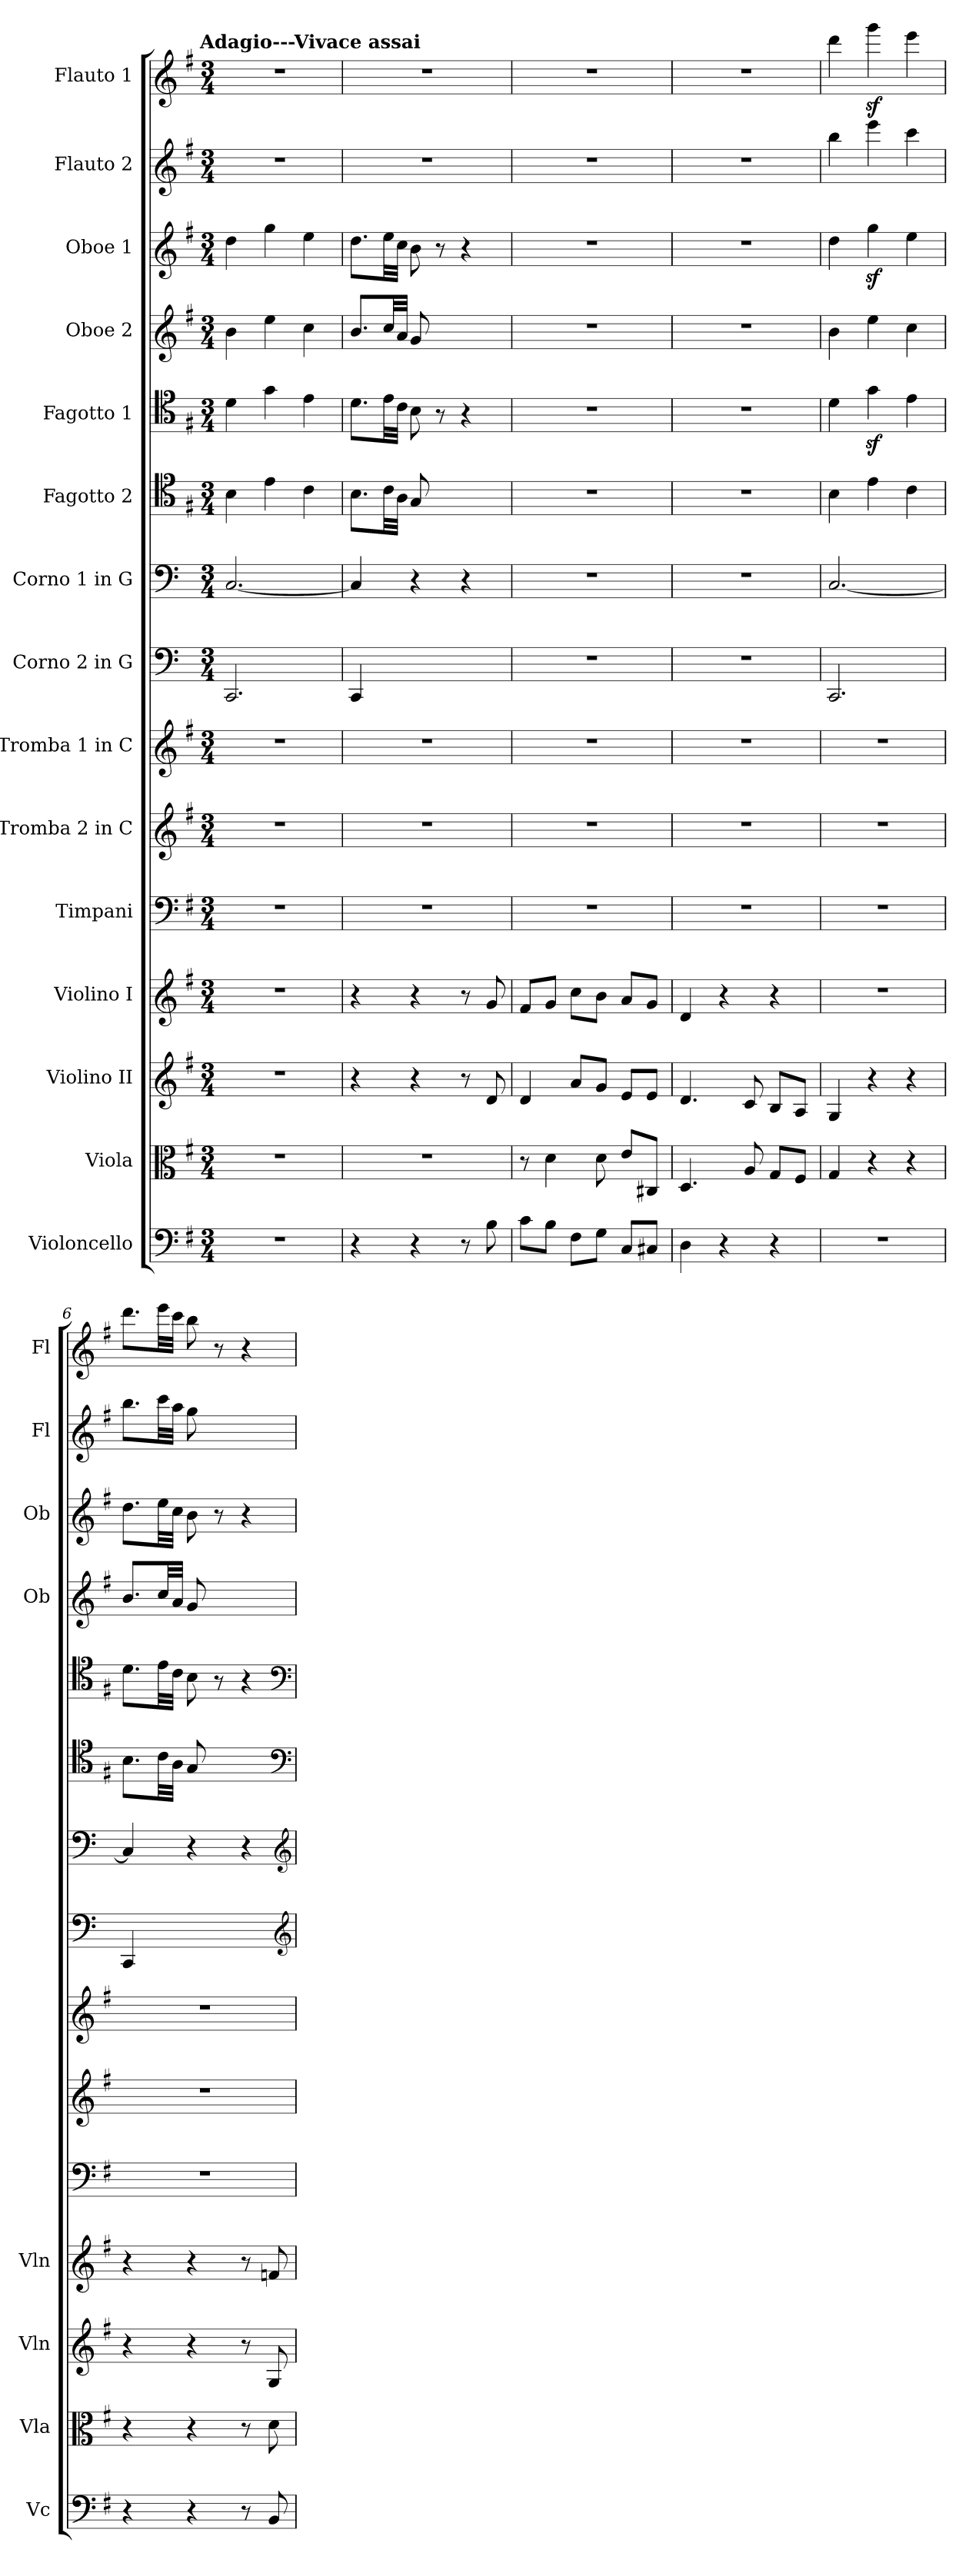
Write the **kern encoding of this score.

**kern	**kern	**kern	**kern	**kern	**kern	**kern	**kern	**kern	**kern	**kern	**kern	**kern	**kern	**kern
*part15	*part14	*part13	*part12	*part11	*part10	*part9	*part8	*part7	*part6	*part5	*part4	*part3	*part2	*part1
*staff15	*staff14	*staff13	*staff12	*staff11	*staff10	*staff9	*staff8	*staff7	*staff6	*staff5	*staff4	*staff3	*staff2	*staff1
*I"Violoncello	*I"Viola	*I"Violino II	*I"Violino I	*I"Timpani	*I"Tromba 2 in C	*I"Tromba 1 in C	*I"Corno 2 in G	*I"Corno 1 in G	*I"Fagotto 2	*I"Fagotto 1	*I"Oboe 2	*I"Oboe 1	*I"Flauto 2	*I"Flauto 1
*I'Vc	*I'Vla	*I'Vln	*I'Vln	*	*	*	*	*	*	*	*I'Ob	*I'Ob	*I'Fl	*I'Fl
*clefF4	*clefC3	*clefG2	*clefG2	*clefF4	*clefG2	*clefG2	*clefF4	*clefF4	*clefC4	*clefC4	*clefG2	*clefG2	*clefG2	*clefG2
*	*	*	*	*	*ITrd1c2	*ITrd1c2	*ITrd-4c-7	*ITrd-4c-7	*	*	*	*	*	*
*k[f#]	*k[f#]	*k[f#]	*k[f#]	*k[f#]	*k[b-]	*k[b-]	*k[f#]	*k[f#]	*k[f#]	*k[f#]	*k[f#]	*k[f#]	*k[f#]	*k[f#]
*G:	*G:	*G:	*G:	*G:	*F:	*F:	*G:	*G:	*G:	*G:	*G:	*G:	*G:	*G:
!!LO:TX:omd:t=Adagio---Vivace assai
*M3/4	*M3/4	*M3/4	*M3/4	*M3/4	*M3/4	*M3/4	*M3/4	*M3/4	*M3/4	*M3/4	*M3/4	*M3/4	*M3/4	*M3/4
*MM44	*MM44	*MM44	*MM44	*MM44	*MM44	*MM44	*MM44	*MM44	*MM44	*MM44	*MM44	*MM44	*MM44	*MM44
=1	=1	=1	=1	=1	=1	=1	=1	=1	=1	=1	=1	=1	=1	=1
2.r	2.r	2.r	2.r	2.r	2.r	2.r	2.GG	[2.G	4B	4d	4b	4dd	2.r	2.r
.	.	.	.	.	.	.	.	.	4e	4g	4ee	4gg	.	.
.	.	.	.	.	.	.	.	.	4c	4e	4cc	4ee	.	.
=2	=2	=2	=2	=2	=2	=2	=2	=2	=2	=2	=2	=2	=2	=2
4r	2.r	4r	4r	2.r	2.r	2.r	4GG	4G]	8.B\L	8.d\L	8.b/L	8.dd\L	2.r	2.r
.	.	.	.	.	.	.	.	.	32c\LL	32e\LL	32cc/LL	32ee\LL	.	.
.	.	.	.	.	.	.	.	.	32A\JJJ	32c\JJJ	32a/JJJ	32cc\JJJ	.	.
4r	.	4r	4r	.	.	.	4ryy	4r	8G	8B	8g	8b	.	.
.	.	.	.	.	.	.	.	.	8ryy	8r	8ryy	8r	.	.
8r	.	8r	8r	.	.	.	4ryy	4r	4ryy	4r	4ryy	4r	.	.
8B	.	8d	8g	.	.	.	.	.	.	.	.	.	.	.
=3	=3	=3	=3	=3	=3	=3	=3	=3	=3	=3	=3	=3	=3	=3
8c\L	8r	4d	8f#/L	2.r	2.r	2.r	2.r	2.r	2.r	2.r	2.r	2.r	2.r	2.r
8B\J	4d	.	8g/J	.	.	.	.	.	.	.	.	.	.	.
8F#\L	.	8a/L	8cc\L	.	.	.	.	.	.	.	.	.	.	.
8G\J	8d	8g/J	8b\J	.	.	.	.	.	.	.	.	.	.	.
8C/L	8e/L	8e/L	8a/L	.	.	.	.	.	.	.	.	.	.	.
8C#X/J	8C#X/J	8e/J	8g/J	.	.	.	.	.	.	.	.	.	.	.
=4	=4	=4	=4	=4	=4	=4	=4	=4	=4	=4	=4	=4	=4	=4
4D	4.D	4.d	4d	2.r	2.r	2.r	2.r	2.r	2.r	2.r	2.r	2.r	2.r	2.r
4r	.	.	4r	.	.	.	.	.	.	.	.	.	.	.
.	8A	8c	.	.	.	.	.	.	.	.	.	.	.	.
4r	8G/L	8B/L	4r	.	.	.	.	.	.	.	.	.	.	.
.	8F#/J	8A/J	.	.	.	.	.	.	.	.	.	.	.	.
=5	=5	=5	=5	=5	=5	=5	=5	=5	=5	=5	=5	=5	=5	=5
2.r	4G	4G	2.r	2.r	2.r	2.r	2.GG	[2.G	4B	4d	4b	4dd	4bb	4ddd
.	4r	4r	.	.	.	.	.	.	4e	4gz	4ee	4ggz	4eee	4gggz
.	4r	4r	.	.	.	.	.	.	4c	4e	4cc	4ee	4ccc	4eee
=6	=6	=6	=6	=6	=6	=6	=6	=6	=6	=6	=6	=6	=6	=6
4r	4r	4r	4r	2.r	2.r	2.r	4GG	4G]	8.B\L	8.d\L	8.b/L	8.dd\L	8.bb\L	8.ddd\L
.	.	.	.	.	.	.	.	.	32c\LL	32e\LL	32cc/LL	32ee\LL	32ccc\LL	32eee\LL
.	.	.	.	.	.	.	.	.	32A\JJJ	32c\JJJ	32a/JJJ	32cc\JJJ	32aa\JJJ	32ccc\JJJ
4r	4r	4r	4r	.	.	.	4ryy	4r	8G	8B	8g	8b	8gg	8bb
.	.	.	.	.	.	.	.	.	8ryy	8r	8ryy	8r	8ryy	8r
8r	8r	8r	8r	.	.	.	4ryy	4r	4ryy	4r	4ryy	4r	4ryy	4r
8BB	8d	8G	8fn	.	.	.	.	.	.	.	.	.	.	.
*	*	*	*	*	*	*	*clefG2	*clefG2	*clefF4	*clefF4	*	*	*	*
=	=	=	=	=	=	=	=	=	=	=	=	=	=	=
*-	*-	*-	*-	*-	*-	*-	*-	*-	*-	*-	*-	*-	*-	*-
